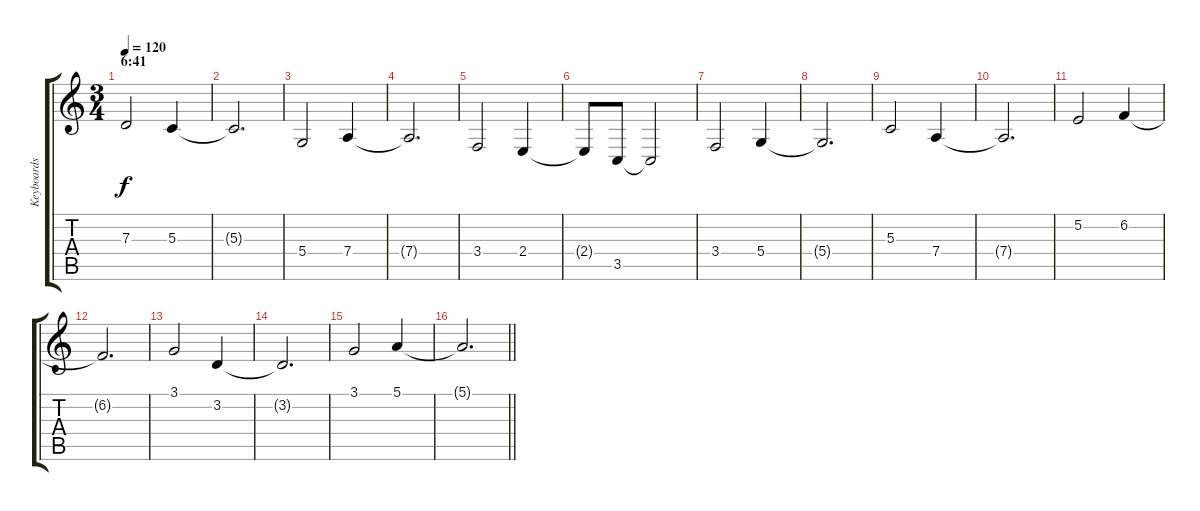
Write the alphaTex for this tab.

\track ("Keyboards 2" "Keyboards ") {instrument pad2warm}
\staff {score tabs}
\tuning (E4 B3 G3 D3 A2 E2) {hide}
\ts (3 4)
\section ("" "6:41")
\tempo 120
\clef g2
\ks c
7.3.2{dy f volume 11} 5.3.4 |
5.3{t}.2{d} |
5.4.2 7.4.4 |
7.4{t}.2{d} |
3.4.2 2.4.4 |
2.4{t}.8 3.5.8 3.5{t}.2 |
3.4.2 5.4.4 |
5.4{t}.2{d} |
5.3.2 7.4.4 |
7.4{t}.2{d} |
5.2.2 6.2.4 |
6.2{t}.2{d} |
3.1.2 3.2.4 |
3.2{t}.2{d} |
3.1.2 5.1.4 |
\barLineRight lightlight
5.1{t}.2{d}
